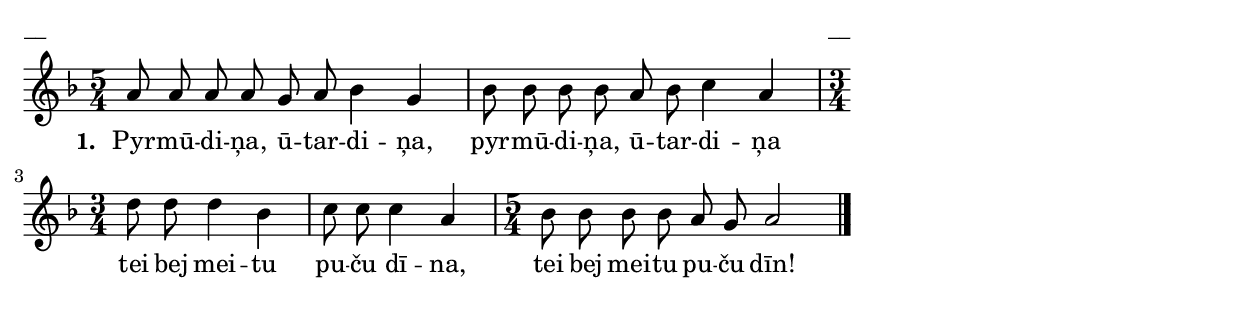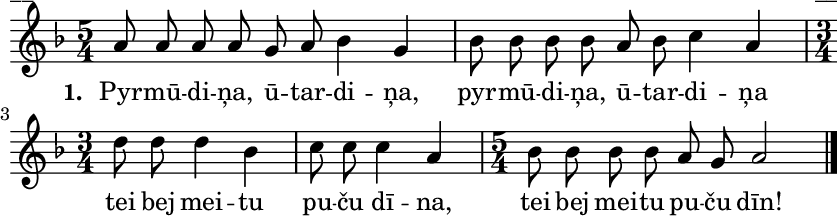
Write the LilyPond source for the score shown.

\version "2.13.18"
#(ly:set-option 'crop #t)

\paper {
line-width = 14\cm
left-margin = 0.4\cm
between-system-padding = 0.1\cm
between-system-space = 0.1\cm
}
% SBTZK, p.97
\layout {
indent = #0
ragged-last = ##f
}


voiceA = \relative c'' {
\clef "treble"
\key f \major
\time 5/4
a8 a a a g a bes4 g | bes8 bes bes bes a bes c4 a |
\time 3/4 d8 d d4 bes | c8 c c4 a | \time 5/4 bes8 bes bes bes a g a2 \bar"|."
}

lyricA = \lyricmode {
\set stanza = "1. "
Pyr -- mū -- di -- ņa, ū -- tar -- di -- ņa, pyr -- mū -- di -- ņa, ū -- tar -- di -- ņa
tei bej mei -- tu pu -- ču dī -- na, tei bej mei -- tu pu -- ču dīn!
}


fullScore = <<
%\new ChordNames { \chordsA }
\new Staff {
<<
\new Voice = "voiceA" { \oneVoice \autoBeamOff \voiceA }
\new Lyrics \lyricsto "voiceA"  \lyricA
%\new Voice = "voiceB" { \voiceTwo \autoBeamOff \voiceB }
>>
}
>>



\score {
\fullScore
\header { piece = "__" opus = "__" }
}
\markup { \with-color #(x11-color 'white) \sans \smaller "__" }
\score {
\unfoldRepeats
\fullScore
\midi {
\context { \Staff \remove "Staff_performer" }
\context { \Voice \consists "Staff_performer" }
}
}


